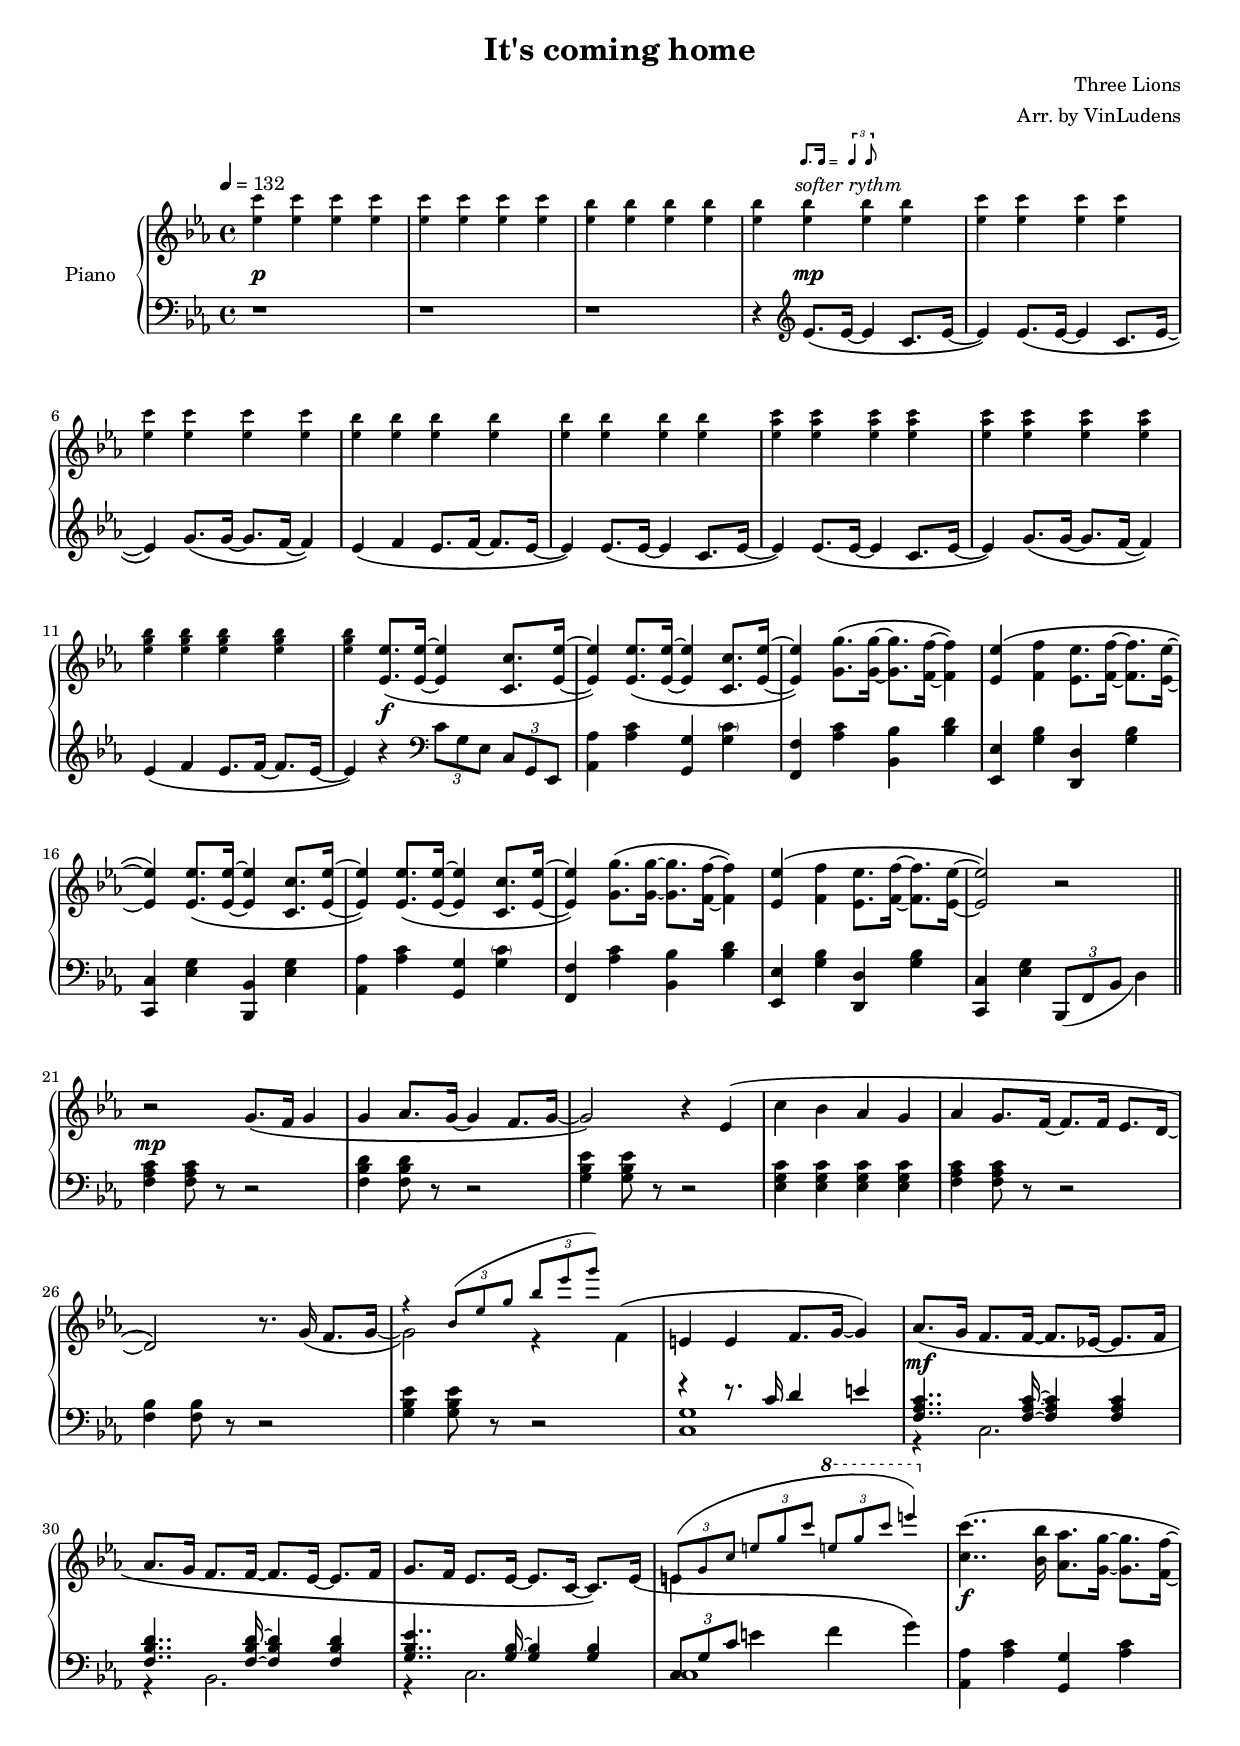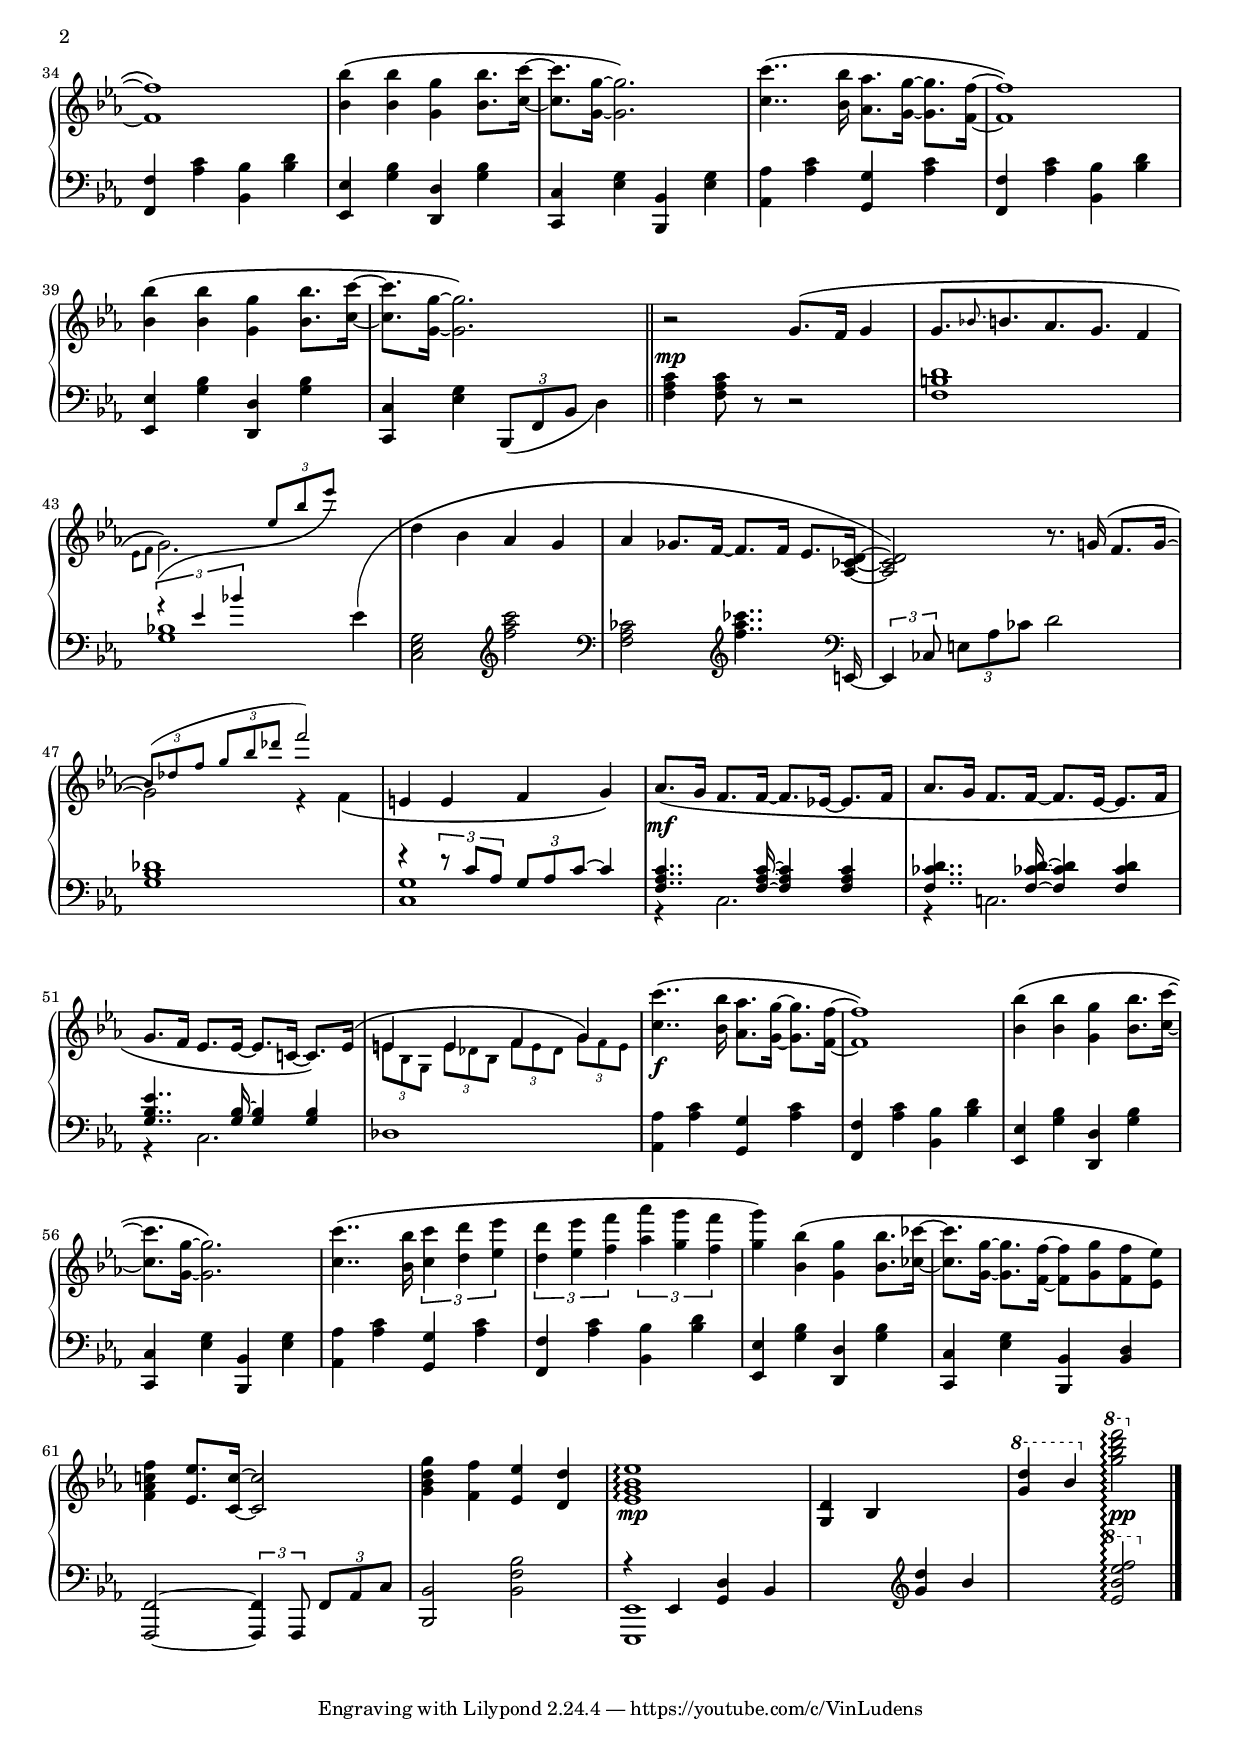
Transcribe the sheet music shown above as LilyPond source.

\version "2.22.1"

\header {
  title = "It's coming home"
  %instrument = "Piano"
  composer = "Three Lions"
  arranger = "Arr. by VinLudens"
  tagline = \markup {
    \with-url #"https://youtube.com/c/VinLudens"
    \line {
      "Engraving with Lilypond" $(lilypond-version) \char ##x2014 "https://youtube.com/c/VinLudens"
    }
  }
}

#(set-global-staff-size 17)
%showLastLength = R1 * 10

\paper {
  #(set-paper-size "a4")
}

\include "global.ly"
\version "2.22.1"
\include "global.ly"

right = \absolute {
  \global
  \tempo 4=132

  \tiny <es'' c'''>4 q q q |
  q q q q |
  <es'' bes''>4 q q q |
  q q q q |
  <es'' c'''>4 q q q |
  q q q q |
  <es'' bes''>4 q q q |
  q q q q |
  <es'' as'' c'''>4 q q q |
  q q q q |
  <es'' g'' bes''>4 q q q |

  q \normalsize <es' es''>8.\( <es' es''>16 ~ 4 <c' c''>8. <es' es''>16 ~ |
  4\) <es' es''>8.\( <es' es''>16 ~ 4 <c' c''>8. <es' es''>16 ~ |
  4\) <g' g''>8.\( <g' g''>16 ~ 8. <f' f''>16 ~ 4\) |
  <es' es''>4\( <f' f''> <es' es''>8. <f' f''>16 ~ 8. <es' es''>16 ~ |
  4\) <es' es''>8.\( <es' es''>16 ~ 4 <c' c''>8. <es' es''>16 ~ |
  4\) <es' es''>8.\( <es' es''>16 ~ 4 <c' c''>8. <es' es''>16 ~ |
  4\) <g' g''>8.\( <g' g''>16 ~ 8. <f' f''>16 ~ 4\) |
  <es' es''>4\( <f' f''> <es' es''>8. <f' f''>16 ~ 8. <es' es''>16 ~ |
  q2\) r2 |

  \bar "||"

  r2 g'8.\( f'16 g'4 |
  g' as'8. g'16 ~ 4 f'8. g'16 ~ |
  2\) r4 es'\( |
  c''4 bes' as' g' |
  as'4 g'8. f'16 ~ 8. f'16 es'8. d'16 ~ |
  2\) r8. g'16_\( f'8. g'16 ~ |
  << { \voiceTwo
      g'2\) r4 f'^\( |
    }
    \new Voice { \voiceOne\tiny
      r4 \tuplet 3/2 4 { bes'8( es'' g'' bes'' es''' g''') }
    }
  >> \oneVoice
  e'4 e' f'8. g'16 ~ 4\) |
  as'8.\( g'16 f'8. 16 ~ 8. es'16 ~ 8. f'16 |
  as'8. g'16 f'8. 16 ~ 8. es'16 ~ 8. f'16 |
  g'8. f'16 es'8. 16 ~ 8. c'16 ~ 8.\) \shape #'((-1 . -2.5) (-2 . -6) (0 . 2) (0 . 0)) PhrasingSlur es'16-\( |
  << { \voiceTwo
      e'4 \change Staff = "left" e' f' g'^\) | \change Staff = "right"
    }
    \new Voice { \voiceOne \tiny
      \shape #'((0 . -1) (0 . 2) (0 . 1) (0 . -1.7)) Slur
      \tuplet 3/2 4 { e'8( g' c'' e'' g'' c''' \ottava 1 e''' g''' c'''' }  e''''4) \ottava 0 |
    }
  >> \oneVoice





  <c'' c'''>4..\( <bes' bes''>16 <as' as''>8. <g' g''>16 ~ q8. <f' f''>16 ~ |
  q1\) |
  <bes' bes''>4\( <bes' bes''> <g' g''> <bes' bes''>8. <c'' c'''>16 ~ |
  8. <g' g''>16 ~ q2.\) |
  <c'' c'''>4..\( <bes' bes''>16 <as' as''>8. <g' g''>16 ~ q8. <f' f''>16 ~ |
  q1\) |
  <bes' bes''>4\( <bes' bes''> <g' g''> <bes' bes''>8. <c'' c'''>16 ~ |
  8. <g' g''>16 ~ q2.\) |


  \bar "||"

  r2 g'8.\( f'16 g'4 |
  g'8. \grace bes' b' as' g'8. f'4 |
  << { \voiceTwo
      \grace { es'8 f' } g'2.\) \change Staff = "left" \shape #'((0 . 0) (-3 . 0) (-8 . -8) (0 . 1)) PhrasingSlur es'4^\( | \change Staff = "right"
    }
    \new Voice { \voiceOne \tiny
      \change Staff = "left" \tuplet 3/2 { \shape #'((-0.5 . 5.7) (0 . 12) (0 . 0) (0.2 . 5)) Slur r_( es' bes' } \change Staff = "right" \tuplet 3/2 { es''8 bes'' es''') }
    }
  >> \oneVoice
  d''4 bes' as' g' |
  as'4 ges'8. f'16 ~ 8. f'16 es'8. <as ces' d'>16 ~ |
  q2\) r8. g'16\( f'8. g'16 ~ |
  << { \voiceTwo
      g'2\) r4 f'4\( |
    }
    \new Voice { \voiceOne \tiny
      \tuplet 3/2 4 { bes'8( des'' f'' g'' bes'' des''' } f'''2) |
    }
  >> \oneVoice
  e'4 e' f' g'\) |
  as'8.\( g'16 f'8. 16 ~ 8. es'16 ~ 8. f'16 |
  as'8. g'16 f'8. 16 ~ 8. es'16 ~ 8. f'16 |
  g'8. f'16 es'8. 16 ~ 8. c'16 ~ 8.\) es'16^\( |
  << { \voiceOne
      e'4 e' f' g'^\) |
    }
    \new Voice { \voiceTwo \tiny
      \tuplet 3/2 4 { e'8 bes g e' des' bes f' e' des' g' f' e' } |
    }
  >> \oneVoice





  <c'' c'''>4..\( <bes' bes''>16 <as' as''>8. <g' g''>16 ~ q8. <f' f''>16 ~ |
  q1\) |
  <bes' bes''>4\( <bes' bes''> <g' g''> <bes' bes''>8. <c'' c'''>16 ~ |
  8. <g' g''>16 ~ q2.\) |
  <c'' c'''>4..\( <bes' bes''>16 \tuplet 3/2 2 { <c'' c'''>4 <d'' d'''> <es'' es'''> } |
  \tuplet 3/2 2 { <d'' d'''>4 <es'' es'''> <f'' f'''> <as'' as'''> <g'' g'''> <f'' f'''> } |
  <g'' g'''>4\) <bes' bes''>\( <g' g''> <bes' bes''>8. <ces'' ces'''>16 ~ |
  8. <g' g''>16 ~ q8. <f' f''>16 ~ q8 <g' g''>8 <f' f''>8 <es' es''>\) |
  <f' as' c'' f''>4 <es' es''>8. <c' c''>16 ~ q2 |
  <g' bes' d'' g''>4 <f' f''> <es' es''> <d' d''> |

  <es' g' bes' es''>1\arpeggio |
  s1 |
  s2 \ottava 1 \once \set PianoStaff.connectArpeggios = ##t <g''' bes''' d'''' f''''>\arpeggio |









  \bar "|."


%}
}

\version "2.22.1"
\include "global.ly"

left = \absolute {
  \global


  r1 |
  r1 |
  r1 |
  r4 \rhythmMarkC #"softer rythm" \rhyMarkDottedEighths \rhyMarkTriplets \clef "treble" es'8.\( es'16 ~ 4 c'8. es'16 ~ |
  4\) es'8.\( es'16 ~ 4 c'8. es'16 ~ |
  4\) g'8.\( g'16 ~ 8. f'16 ~ 4\) |
  es'4\( f' es'8. f'16 ~ 8. es'16 ~ |
  4\) es'8.\( es'16 ~ 4 c'8. es'16 ~ |
  4\) es'8.\( es'16 ~ 4 c'8. es'16 ~ |
  4\) g'8.\( g'16 ~ 8. f'16 ~ 4\) |
  es'4\( f' es'8. f'16 ~ 8. es'16 ~ |

  4\) r4 \clef "bass" \tuplet 3/2 4 { c'8 g es c g, es, } |
  <as, as>4 <as c'> <g, g> <g \parenthesize c'> |
  <f, f> <as c'> <bes, bes> <bes d'> |
  <es, es> <g bes> <d, d> <g bes> |
  <c, c> <es g> <bes,, bes,> <es g> |
  <as, as>4 <as c'> <g, g> <g \parenthesize c'> |
  <f, f> <as c'> <bes, bes> <bes d'> |
  <es, es> <g bes> <d, d> <g bes> |
  <c, c> <es g> \tuplet 3/2 { bes,,8_( f, bes, } d4) |

  \bar "||"

  <f as c'>4 q8 r r2 |
  <f bes d'>4 q8 r r2 |
  <g bes es'>4 q8 r r2 |
  <es g c'>4 q q q |
  <f as c'>4 q8 r r2 |
  <f bes>4 q8 r r2 |

  <g bes es'>4 q8 r r2 |




  << { \voiceOne
      r4 r8. c'16 d'4 e' |
      <f as c'>4.. q16 ~ 4 q |
      <f bes d'>4.. q16 ~ 4 q |
      <g bes es'>4.. <g bes>16 ~ 4 q |

      \tuplet 3/2 { c8 g c' }
    }
    \new Voice { \voiceTwo
      <c g>1 |
      r4 c2. |
      r4 bes,2. |
      r4 c2. |
      c1 |
    }
  >> \oneVoice


  <as, as>4 <as c'> <g, g> <as c'> |
  <f, f>4 <as c'> <bes, bes> <bes d'> |
  <es, es>4 <g bes> <d, d> <g bes> |
  <c, c>4 <es g> <bes,, bes,> <es g> |
  <as, as>4 <as c'> <g, g> <as c'> |
  <f, f>4 <as c'> <bes, bes> <bes d'> |
  <es, es>4 <g bes> <d, d> <g bes> |
  <c, c>4 <es g> \tuplet 3/2 { bes,,8_( f, bes, } d4) |


  \bar "||"

  <f as c'>4 q8 r r2 |
  <f b d'>1 |
  <g bes>1 |

  <c es g>2 \clef "treble" <f'' as'' c'''> | \clef "bass"




  <f as ces'>2 \clef "treble" <f'' as'' ces'''>4.. \clef "bass" e,16 ~ |
  \tuplet 3/2 4 { e,4 ces8 e8 as ces'} d'2 |

  <g bes des'>1 |




  << { \voiceOne
      r4 \tuplet 3/2 4 { r8 c' as g as c'8 } ~ 4 |
      <f as c'>4.. q16 ~ 4 q |
      <f ces' d'>4.. q16 ~ 4 q |
      <g bes es'>4.. <g bes>16 ~ 4 q |

      s1 | %\tuplet 3/2 { c8 g c' }
    }
    \new Voice { \voiceTwo
      <c g>1 |
      r4 c2. |
      r4 c2. |
      r4 c2. |
      des1 |
    }
  >> \oneVoice

  <as, as>4 <as c'> <g, g> <as c'> |
  <f, f>4 <as c'> <bes, bes> <bes d'> |
  <es, es>4 <g bes> <d, d> <g bes> |
  <c, c>4 <es g> <bes,, bes,> <es g> |
  <as, as>4 <as c'> <g, g> <as c'> |
  <f, f>4 <as c'> <bes, bes> <bes d'> |
  <es, es>4 <g bes> <d, d> <g bes> |
  <c, c>4 <es g> <bes,, bes,> <bes, d> |
  <f,, f,>2 ~ \tuplet 3/2 4 { q4 f,,8 f, as, c } |
  <bes,, bes,>2 <bes, f bes> |
  << { \voiceOne
      r4 es, <g, d> bes, |
      \change Staff = "right" <g d'> bes \change Staff = "left" \clef "treble" <g' d''> bes' |
      \change Staff = "right" \ottava 1 <g'' d'''> bes'' \change Staff = "left" \ottava 1 <es'' bes'' es''' f'''>2\arpeggio |
    }
    \new Voice { \voiceTwo
      <es,, es,>1 |
      s1 |
      s1 |
    }
  >> \oneVoice

  \bar "|."



%}
}

\version "2.22.1"
\include "global.ly"

crescPoco = \tweak DynamicText.self-alignment-X #LEFT 
        #(make-dynamic-script (markup #:normal-text #:italic "cresc. poco a poco"))

rit = \tweak DynamicText.self-alignment-X #LEFT #(make-dynamic-script
  (markup #:normal-text #:italic "rit."))

rall = \tweak DynamicText.self-alignment-X #LEFT #(make-dynamic-script
  (markup #:normal-text #:italic "rall."))

dynamics = {
  \global
  % allow text in the dynamics block to be centered vertically
  % \override TextScript.extra-offset = #'(0 . 1)

  s1\p | s1 | s1 |
  s4 s2.\mp | s1 | s1 | s1 | s1 | s1 | s1 | s1 |
  s4 s2.\f | s1 | s1 | s1 | s1 | s1 | s1 | s1 | s1 |
  s1\mp | s1 | s1 | s1 | s1 | s1 | s1 | s1 |
  s1\mf | s1 | s1 | s1 |
  s1\f | s1 | s1 | s1 | s1 | s1 | s1 | s1 |
  s1\mp | s1 | s1 | s1 | s1 | s1 | s1 | s1 |
  s1\mf | s1 | s1 | s1 |
  s1\f | s1 | s1 | s1 | s1 | s1 | s1 | s1 | s1 | s1 |
  s1\mp | s1 |
  s2 s2\pp |

%}
}


\score {
  \new PianoStaff \with {
    instrumentName = "Piano"
  } << \accidentalStyle piano
    \new Staff = "right" \with {
      midiInstrument = "acoustic grand"
    } \right
    \new Dynamics = "Dynamics" \dynamics
    \new Staff = "left" \with {
      midiInstrument = "acoustic grand"
    } { \clef bass \left }
  >>
  \layout {
    \context {
      \Score
      \override SpacingSpanner.base-shortest-duration = #(ly:make-moment 1/8)
    }
  }
  \midi {
    %\tempo 4=80
    \set Staff.midiMaximumVolume = #0.7
  }
}
